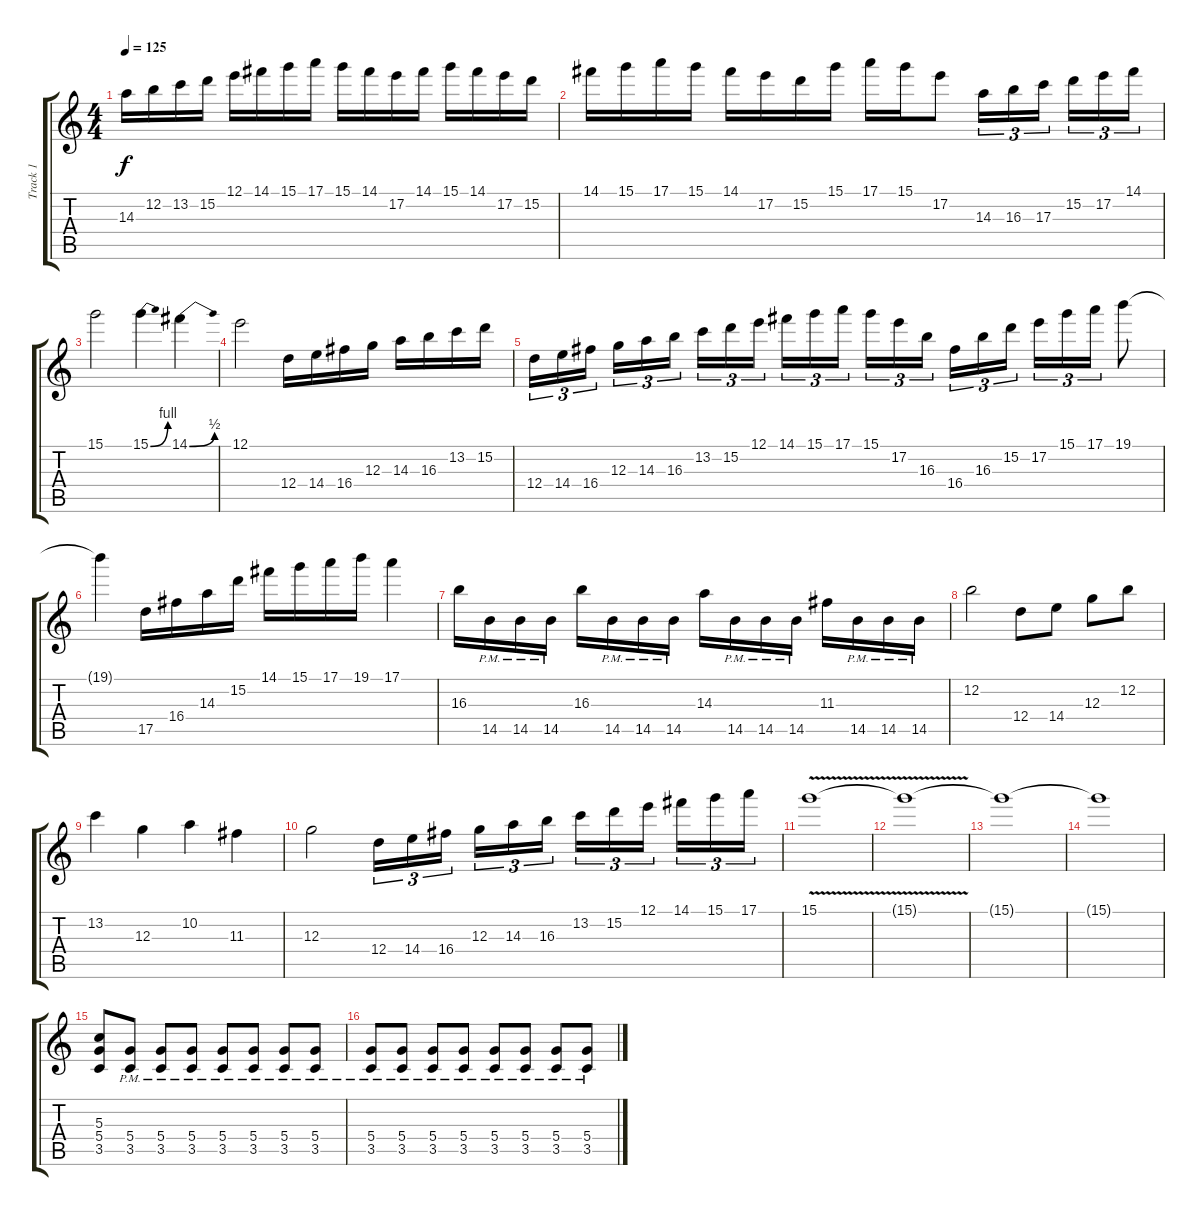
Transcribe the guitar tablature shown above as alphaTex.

\track ("Track 1" "Track 1") {instrument distortionguitar}
\staff {score tabs}
\tuning (E4 B3 G3 D3 A2 E2) {hide}
\ts (4 4)
\tempo 125
\clef g2
\ks c
14.3.16{dy f} 12.2.16 13.2.16 15.2.16 12.1.16 14.1.16 15.1.16 17.1.16 15.1.16 14.1.16 17.2.16 14.1.16 15.1.16 14.1.16 17.2.16 15.2.16 |
14.1.16 15.1.16 17.1.16 15.1.16 14.1.16 17.2.16 15.2.16 15.1.16 17.1.16 15.1.16 17.2.8 14.3.16{tu (3 2)} 16.3.16{tu (3 2)} 17.3.16{tu (3 2) beam splitsecondary} 15.2.16{tu (3 2)} 17.2.16{tu (3 2)} 14.1.16{tu (3 2)} |
15.1.2 15.1{be (bend 0 0 60 4)}.4 14.1{be (bend 0 0 60 2)}.4 |
12.1.2 12.4.16 14.4.16 16.4.16 12.3.16 14.3.16 16.3.16 13.2.16 15.2.16 |
12.4.16{tu (3 2)} 14.4.16{tu (3 2)} 16.4.16{tu (3 2) beam splitsecondary} 12.3.16{tu (3 2)} 14.3.16{tu (3 2)} 16.3.16{tu (3 2)} 13.2.16{tu (3 2)} 15.2.16{tu (3 2)} 12.1.16{tu (3 2) beam splitsecondary} 14.1.16{tu (3 2)} 15.1.16{tu (3 2)} 17.1.16{tu (3 2)} 15.1.16{tu (3 2)} 17.2.16{tu (3 2)} 16.3.16{tu (3 2) beam splitsecondary} 16.4.16{tu (3 2)} 16.3.16{tu (3 2)} 15.2.16{tu (3 2)} 17.2.16{tu (3 2)} 15.1.16{tu (3 2)} 17.1.16{tu (3 2)} 19.1.8 |
19.1{t}.4 17.5.16 16.4.16 14.3.16 15.2.16 14.1.16 15.1.16 17.1.16 19.1.16 17.1.4 |
16.3.16 14.5{pm}.16 14.5{pm}.16 14.5{pm}.16 16.3.16 14.5{pm}.16 14.5{pm}.16 14.5{pm}.16 14.3.16 14.5{pm}.16 14.5{pm}.16 14.5{pm}.16 11.3.16 14.5{pm}.16 14.5{pm}.16 14.5{pm}.16 |
12.2.2 12.4.8 14.4.8 12.3.8 12.2.8 |
13.2.4 12.3.4 10.2.4 11.3.4 |
12.3.2 12.4.16{tu (3 2)} 14.4.16{tu (3 2)} 16.4.16{tu (3 2) beam splitsecondary} 12.3.16{tu (3 2)} 14.3.16{tu (3 2)} 16.3.16{tu (3 2)} 13.2.16{tu (3 2)} 15.2.16{tu (3 2)} 12.1.16{tu (3 2) beam splitsecondary} 14.1.16{tu (3 2)} 15.1.16{tu (3 2)} 17.1.16{tu (3 2)} |
15.1{v}.1 |
15.1{t}.1 |
15.1{t}.1 |
15.1{t}.1 |
(5.3 5.4 3.5).8 (5.4{pm} 3.5{pm}).8 (5.4{pm} 3.5{pm}).8 (5.4{pm} 3.5{pm}).8 (5.4{pm} 3.5{pm}).8 (5.4{pm} 3.5{pm}).8 (5.4{pm} 3.5{pm}).8 (5.4{pm} 3.5{pm}).8 |
(5.4{pm} 3.5{pm}).8 (5.4{pm} 3.5{pm}).8 (5.4{pm} 3.5{pm}).8 (5.4{pm} 3.5{pm}).8 (5.4{pm} 3.5{pm}).8 (5.4{pm} 3.5{pm}).8 (5.4{pm} 3.5{pm}).8 (5.4{pm} 3.5{pm}).8
